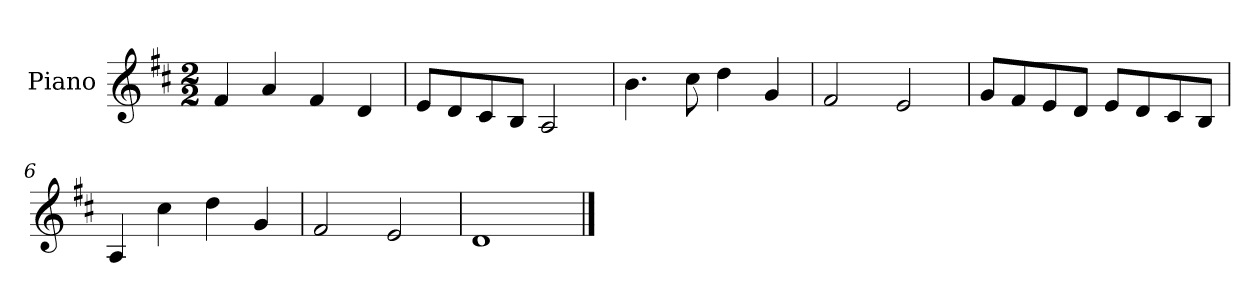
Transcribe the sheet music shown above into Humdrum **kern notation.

**kern
*part1
*staff1
*I"Piano
*I'Pno
*clefG2
*k[f#c#]
*D:
*M2/2
=1
4f#/
4a/
4f#/
4d/
=2
8e/L
8d/
8c#/
8B/J
2A/
=3
4.b\
8cc#\
4dd\
4g/
=4
2f#/
2e/
=5
8g/L
8f#/
8e/
8d/J
8e/L
8d/
8c#/
8B/J
=6
4A/
4cc#\
4dd\
4g/
=7
2f#/
2e/
=8
1d
==
*-
